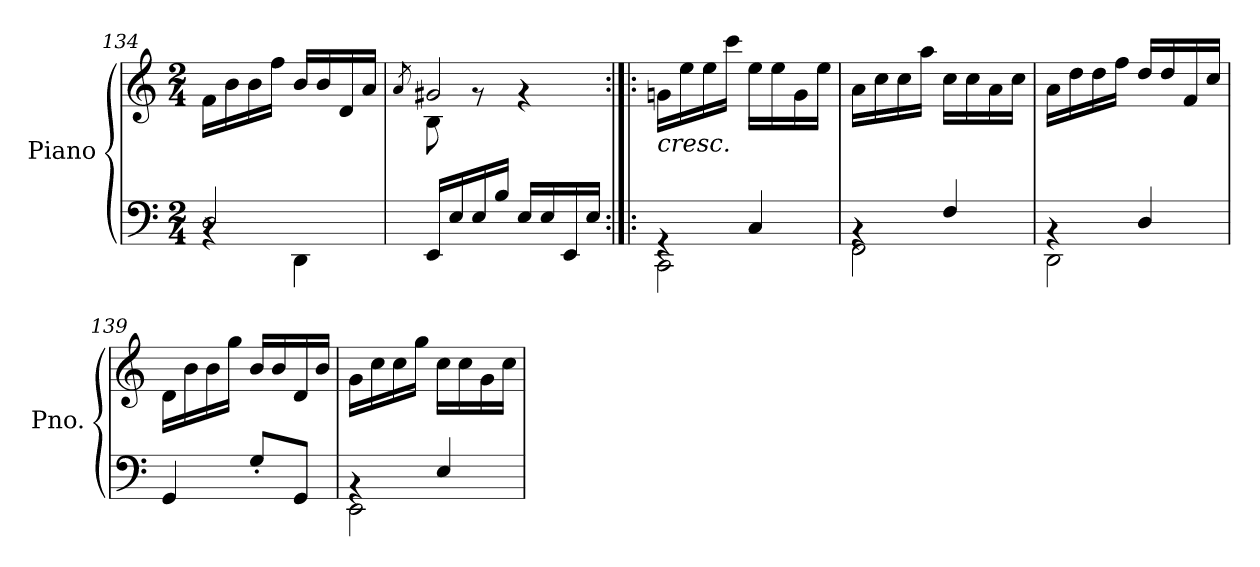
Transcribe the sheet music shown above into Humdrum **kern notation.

**kern	**kern	**dynam
*part1	*part1	*part1
*staff2	*staff1	*staff1/2
*I"Piano	*	*
*I'Pno.	*	*
!!LO:LB:g=z
*clefF4	*clefG2	*
*k[]	*k[]	*
*M2/4	*M2/4	*
=134	=134	=134
*^	*	*
2D/	4rBB	16f\LL	.
.	.	16b\	.
.	.	16b\	.
.	.	16ff\JJ	.
.	4DD\	16b/LL	.
.	.	16b/	.
.	.	16d/	.
.	.	16a/JJ	.
*v	*v	*	*
=135	=135	=135
.	8qa/	.
*	*^	*
16EE/LL	2g#X/	8B\	.
16E/	.	.	.
16E/	.	8rg	.
16B/JJ	.	.	.
16E/LL	.	4rg	.
16E/	.	.	.
16EE/	.	.	.
16E/JJ	.	.	.
*	*v	*v	*
=136:|!|:	=136:|!|:	=136:|!|:
*^	*	*
!	!	!LO:TX:b:i:t=cresc.	!
!	!	!	!LO:DY:b
4rGG	2CC\	16gn\LL	other-dynamics
.	.	16ee\	.
.	.	16ee\	.
.	.	16ccc\JJ	.
4C/	.	16ee\LL	.
.	.	16ee\	.
.	.	16g\	.
.	.	16ee\JJ	.
=137	=137	=137	=137
4rBB	2FF\	16a\LL	.
.	.	16cc\	.
.	.	16cc\	.
.	.	16aa\JJ	.
4F/	.	16cc\LL	.
.	.	16cc\	.
.	.	16a\	.
.	.	16cc\JJ	.
=138	=138	=138	=138
4rBB	2DD\	16a\LL	.
.	.	16dd\	.
.	.	16dd\	.
.	.	16ff\JJ	.
4D/	.	16dd/LL	.
.	.	16dd/	.
.	.	16f/	.
.	.	16cc/JJ	.
*v	*v	*	*
=139	=139	=139
4GG/	16d\LL	.
.	16b\	.
.	16b\	.
.	16gg\JJ	.
8G'/L	16b/LL	.
.	16b/	.
8GG/J	16d/	.
.	16b/JJ	.
!!LO:LB:g=z
=140	=140	=140
*^	*	*
4rBB	2EE\	16g\LL	.
.	.	16cc\	.
.	.	16cc\	.
.	.	16gg\JJ	.
4E/	.	16cc\LL	.
.	.	16cc\	.
.	.	16g\	.
.	.	16cc\JJ	.
*v	*v	*	*
=	=	=
*-	*-	*-
